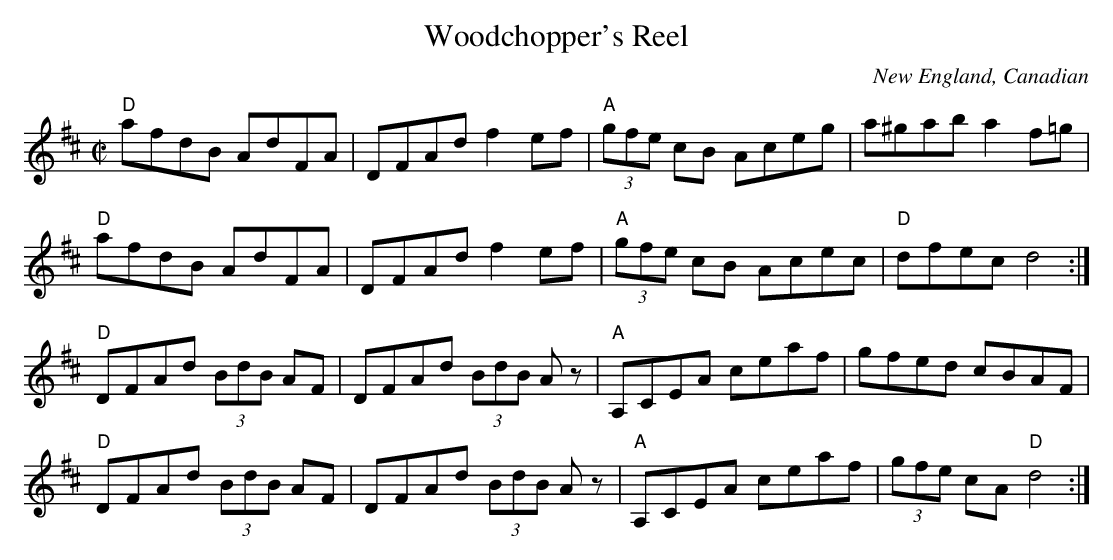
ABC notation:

X:1
T:Woodchopper's Reel
M:C|
L:1/8
C:New England, Canadian
K:D
"D"afdB AdFA| DFAd f2ef| "A"(3gfe cB Aceg| a^gab a2f=g|
"D"afdB AdFA| DFAd f2ef| "A"(3gfe cB Acec| "D"dfec d4 :|
\
"D"DFAd (3BdB AF| DFAd (3BdB Az| "A"A,CEA ceaf| gfed cBAF|
"D"DFAd (3BdB AF| DFAd (3BdB Az| "A"A,CEA ceaf| (3gfe cA "D"d4 :|
